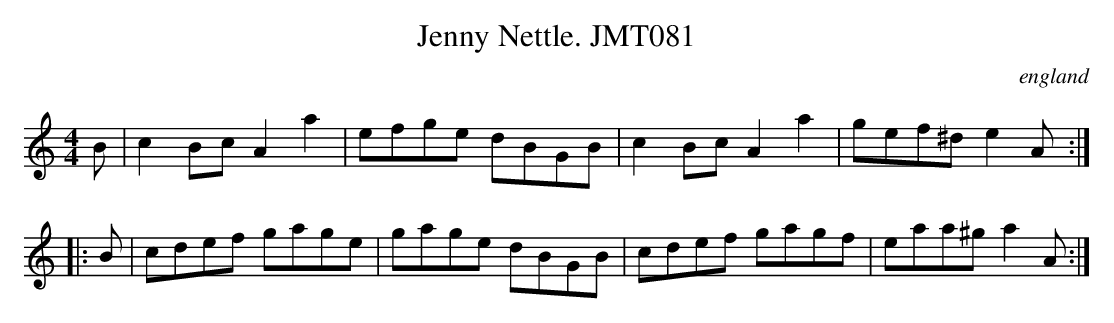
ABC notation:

X:1
T:Jenny Nettle. JMT081
O:england
M:4/4
L:1/8
K:C
B|c2B-cA2a2|efge dBGB|c2BcA2a2|gef^de2A:|
|:B|cdef gage|gage dBGB|cdef gagf|eaa^ga2A:|]
